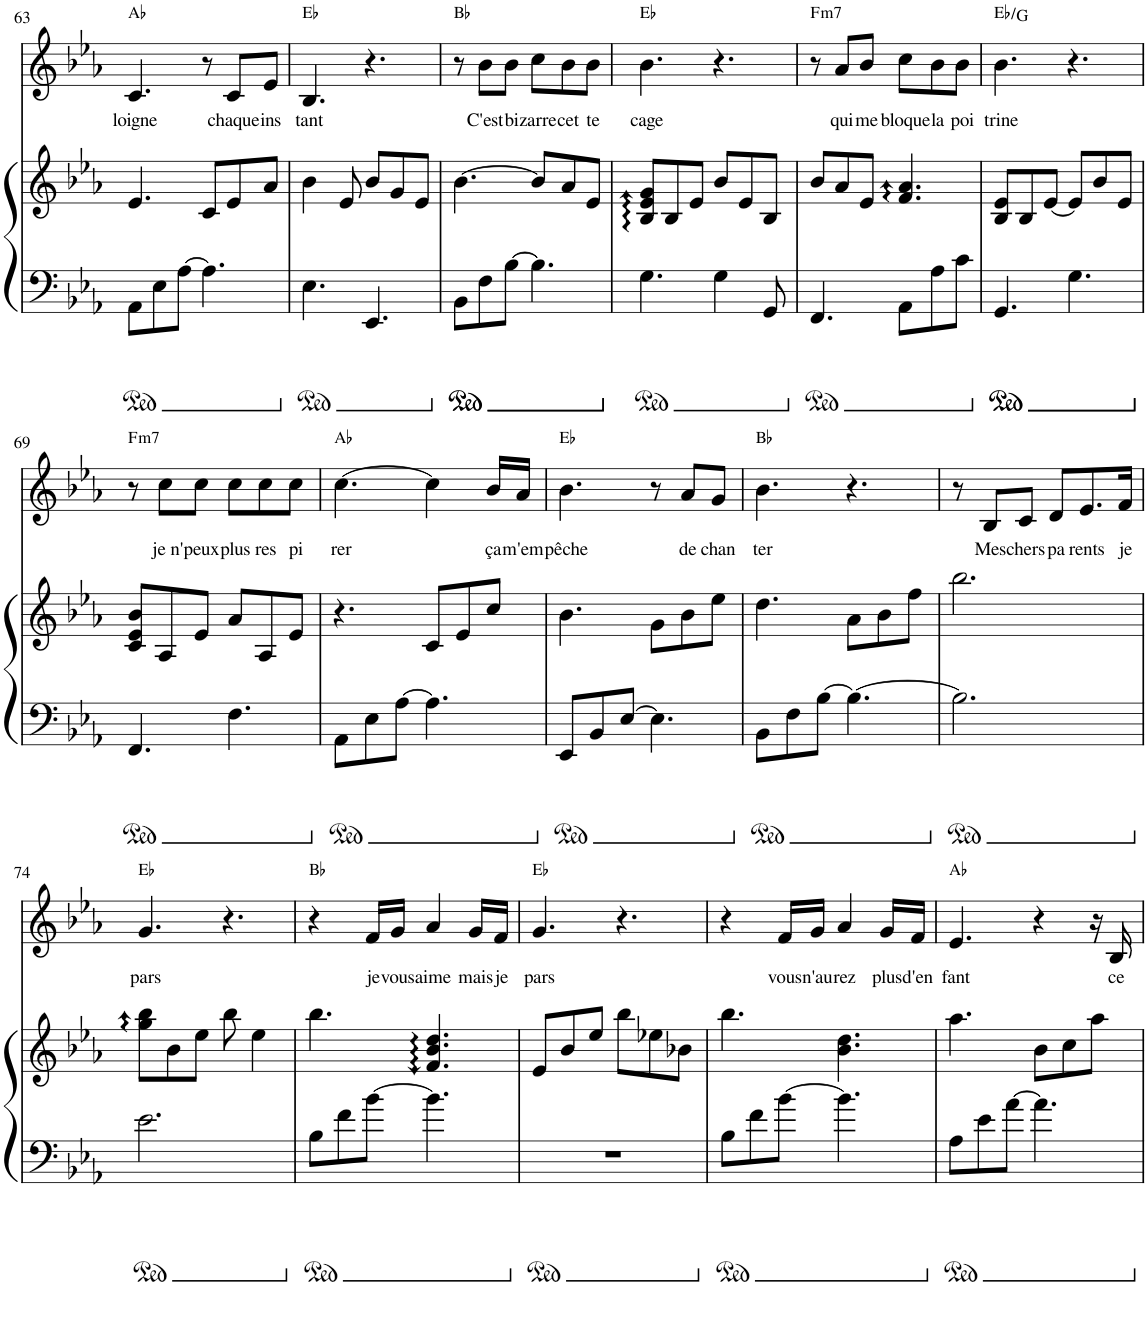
**kern	**kern	**kern	**text	**harte
*part2	*part2	*part1	*part1	*part1
*staff3	*staff2	*staff1	*staff1	*
*I"Piano	*	*I"Guitare classique	*	*
*I'Pno	*	*	*	*
!!LO:PB:g=z
*clefF4	*clefG2	*clefG2	*	*
*k[b-e-a-]	*k[b-e-a-]	*k[b-e-a-]	*	*
*M6/8	*M6/8	*M6/8	*	*
=63	=63	=63	=63	=63
!	!	!	!LO:LY:b	!
8AA-\L	4.e-/	4.c/	loigne	Ab:maj
8E-\	.	.	.	.
[8A-\J	.	.	.	.
4.A-\]	8c/L	8r	.	.
!	!	!	!LO:LY:b	!
.	8e-/	8c/L	chaque	.
!	!	!	!LO:LY:b	!
.	8a-/J	8e-/J	ins	.
=64	=64	=64	=64	=64
!	!	!	!LO:LY:b	!
4.E-\	4b-\	4.B-/	tant	Eb:maj
.	8e-/	.	.	.
4.EE-/	8b-/L	4.r	.	.
.	8g/	.	.	.
.	8e-/J	.	.	.
=65	=65	=65	=65	=65
8BB-\L	[4.b-\	8r	.	Bb:maj
!	!	!	!LO:LY:b	!
8F\	.	8b-\L	C'est	.
!	!	!	!LO:LY:b	!
[8B-\J	.	8b-\J	bi	.
!	!	!	!LO:LY:b	!
4.B-\]	8b-/L]	8cc\L	zarre	.
!	!	!	!LO:LY:b	!
.	8a-/	8b-\	cet	.
!	!	!	!LO:LY:b	!
.	8e-/J	8b-\J	te	.
=66	=66	=66	=66	=66
!	!	!	!LO:LY:b	!
4.G\	8B-/ 8e-/ 8g/L	4.b-\	cage	Eb:maj
.	8B-/	.	.	.
.	8e-/J	.	.	.
4G\	8b-/L	4.r	.	.
.	8e-/	.	.	.
8GG/	8B-/J	.	.	.
=67	=67	=67	=67	=67
!	!	!	!	!LO:H:kt=m7
4.FF/	8b-/L	8r	.	F:min7
!	!	!	!LO:LY:b	!
.	8a-/	8a-/L	qui	.
!	!	!	!LO:LY:b	!
.	8e-/J	8b-/J	me	.
!	!	!	!LO:LY:b	!
8AA-\L	4.f/ 4.a-/	8cc\L	bloque	.
!	!	!	!LO:LY:b	!
8A-\	.	8b-\	la	.
!	!	!	!LO:LY:b	!
8c\J	.	8b-\J	poi	.
=68	=68	=68	=68	=68
!	!	!	!LO:LY:b	!
4.GG/	8B-/ 8e-/L	4.b-\	trine	Eb:maj/3
.	8B-/	.	.	.
.	[8e-/J	.	.	.
4.G\	8e-/L]	4.r	.	.
.	8b-/	.	.	.
.	8e-/J	.	.	.
!!LO:LB:g=z
=69	=69	=69	=69	=69
!	!	!	!	!LO:H:kt=m7
4.FF/	8c/ 8e-/ 8b-/L	8r	.	F:min7
!	!	!	!LO:LY:b	!
.	8A-/	8cc\L	je n'	.
!	!	!	!LO:LY:b	!
.	8e-/J	8cc\J	peux	.
!	!	!	!LO:LY:b	!
4.F\	8a-/L	8cc\L	plus	.
!	!	!	!LO:LY:b	!
.	8A-/	8cc\	res	.
!	!	!	!LO:LY:b	!
.	8e-/J	8cc\J	pi	.
=70	=70	=70	=70	=70
!	!	!	!LO:LY:b	!
8AA-\L	4.r	[4.cc\	rer	Ab:maj
8E-\	.	.	.	.
[8A-\J	.	.	.	.
4.A-\]	8c/L	4cc\]	.	.
.	8e-/	.	.	.
!	!	!	!LO:LY:b	!
.	8cc/J	16b-/LL	ça	.
!	!	!	!LO:LY:b	!
.	.	16a-/JJ	m'em	.
=71	=71	=71	=71	=71
!	!	!	!LO:LY:b	!
8EE-/L	4.b-\	4.b-\	pêche	Eb:maj
8BB-/	.	.	.	.
[8E-/J	.	.	.	.
4.E-\]	8g\L	8r	.	.
!	!	!	!LO:LY:b	!
.	8b-\	8a-/L	de	.
!	!	!	!LO:LY:b	!
.	8ee-\J	8g/J	chan	.
=72	=72	=72	=72	=72
!	!	!	!LO:LY:b	!
8BB-\L	4.dd\	4.b-\	ter	Bb:maj
8F\	.	.	.	.
[8B-\J	.	.	.	.
4.B-\_	8a-\L	4.r	.	.
.	8b-\	.	.	.
.	8ff\J	.	.	.
=73	=73	=73	=73	=73
2.B-\]	2.bb-\	8r	.	.
!	!	!	!LO:LY:b	!
.	.	8B-/L	Mes	.
!	!	!	!LO:LY:b	!
.	.	8c/J	chers	.
!	!	!	!LO:LY:b	!
.	.	8d/L	pa	.
!	!	!	!LO:LY:b	!
.	.	8.e-/	rents	.
!	!	!	!LO:LY:b	!
.	.	16f/Jk	je	.
!!LO:LB:g=z
=74	=74	=74	=74	=74
!	!	!	!LO:LY:b	!
2.e-\	8gg\ 8bb-\L	4.g/	pars	Eb:maj
.	8b-\	.	.	.
.	8ee-\J	.	.	.
.	8bb-\	4.r	.	.
.	4ee-\	.	.	.
=75	=75	=75	=75	=75
8B-\L	4.bb-\	4r	.	Bb:maj
8f\	.	.	.	.
!	!	!	!LO:LY:b	!
[8b-\J	.	16f/LL	je	.
!	!	!	!LO:LY:b	!
.	.	16g/JJ	vous	.
!	!	!	!LO:LY:b	!
4.b-\]	4.f/ 4.b-/ 4.dd/	4a-/	aime	.
!	!	!	!LO:LY:b	!
.	.	16g/LL	mais	.
!	!	!	!LO:LY:b	!
.	.	16f/JJ	je	.
=76	=76	=76	=76	=76
!	!	!	!LO:LY:b	!
2.r	8e-/L	4.g/	pars	Eb:maj
.	8b-/	.	.	.
.	8ee-/J	.	.	.
.	8bb-\L	4.r	.	.
.	8ee-X\	.	.	.
.	8b-X\J	.	.	.
=77	=77	=77	=77	=77
8B-\L	4.bb-\	4r	.	.
8f\	.	.	.	.
!	!	!	!LO:LY:b	!
[8b-\J	.	16f/LL	vous	.
!	!	!	!LO:LY:b	!
.	.	16g/JJ	n'au	.
!	!	!	!LO:LY:b	!
4.b-\]	4.b-\ 4.dd\	4a-/	rez	.
!	!	!	!LO:LY:b	!
.	.	16g/LL	plus	.
!	!	!	!LO:LY:b	!
.	.	16f/JJ	d'en	.
=78	=78	=78	=78	=78
!	!	!	!LO:LY:b	!
8A-\L	4.aa-\	4.e-/	fant	Ab:maj
8e-\	.	.	.	.
[8a-\J	.	.	.	.
4.a-\]	8b-\L	4r	.	.
.	8cc\	.	.	.
.	8aa-\J	16r	.	.
!	!	!	!LO:LY:b	!
.	.	16B-/	ce	.
=	=	=	=	=
*-	*-	*-	*-	*-
